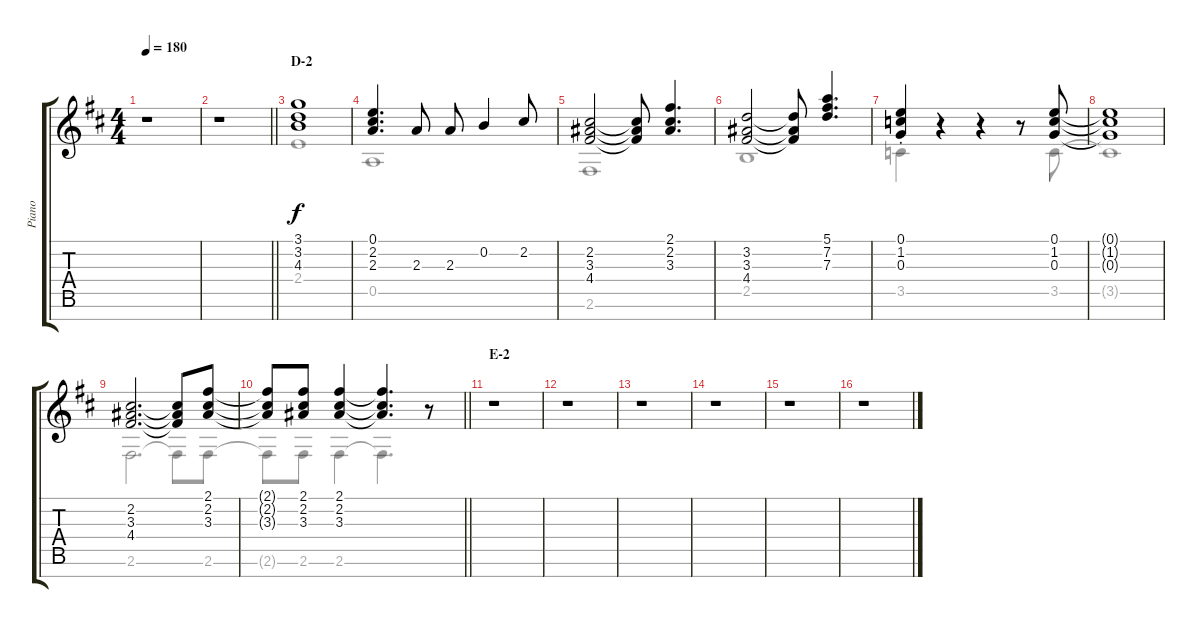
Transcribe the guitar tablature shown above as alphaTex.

\track ("Piano" "Piano") {instrument acousticgrandpiano}
\staff {score tabs}
\tuning (E5 B4 G4 D4 A3 E3 B2) {hide}
\voice
\ts (4 4)
\tempo 180
\clef g2
\ks d
r.1{dy f} |
\barLineRight lightlight
r.1 |
\section ("" "D-2")
(3.1 3.2 4.3).1 |
(0.1 2.2 2.3).4{d} 2.3.8 2.3.8 0.2.4 2.2.8 |
(2.2 3.3 4.4).2 (2.2{t} 3.3{t} 4.4{t}).8 (2.1 2.2 3.3).4{d} |
(3.2 3.3 4.4).2 (3.2{t} 3.3{t} 4.4{t}).8 (5.1 7.2 7.3).4{d} |
(0.1{st} 1.2{st} 0.3{st}).4 r.4 r.4 r.8 (0.1 1.2 0.3).8 |
(0.1{t} 1.2{t} 0.3{t}).1 |
(2.2 3.3 4.4).2{d} (2.2{t} 3.3{t} 4.4{t}).8 (2.1 2.2 3.3).8 |
\barLineRight lightlight
(2.1{t} 2.2{t} 3.3{t}).8 (2.1 2.2 3.3).8 (2.1 2.2 3.3).4 (2.1{t} 2.2{t} 3.3{t}).4{d} r.8 |
\section ("" "E-2")
r.1 |
r.1 |
r.1 |
r.1 |
r.1 |
r.1
\voice
\clef g2
\ottava regular
\simile none
\ks d
|
\barLineRight lightlight
|
2.4.1 |
0.5.1 |
2.6.1 |
2.5.1 |
3.5.4 r.4 r.4 r.8 3.5.8 |
3.5{t}.1 |
2.6.2{d} 2.6{t}.8 2.6.8 |
\barLineRight lightlight
2.6{t}.8 2.6.8 2.6.4 2.6{t}.4{d} r.8 |
|
|
|
|
|
